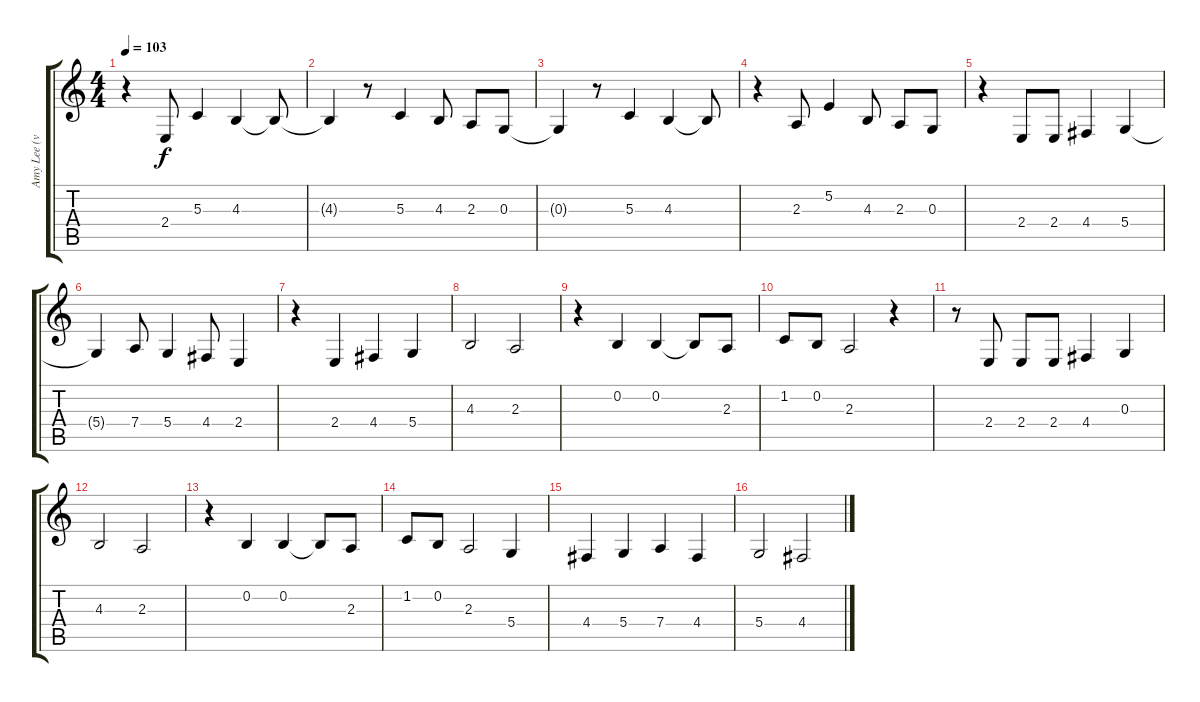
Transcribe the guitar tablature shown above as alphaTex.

\track ("Amy Lee (voz)" "Amy Lee (v") {instrument synthvoice}
\staff {score tabs}
\tuning (E4 B3 G3 D3 A2 E2) {hide}
\ts (4 4)
\tempo 103
\clef g2
\ks c
r.4{dy f} 2.4.8 5.3.4 4.3.4 4.3{t}.8 |
4.3{t}.4 r.8 5.3.4 4.3.8 2.3.8 0.3.8 |
0.3{t}.4 r.8 5.3.4 4.3.4 4.3{t}.8 |
r.4 2.3.8 5.2.4 4.3.8 2.3.8 0.3.8 |
r.4 2.4.8 2.4.8 4.4.4 5.4.4 |
5.4{t}.4 7.4.8 5.4.4 4.4.8 2.4.4 |
r.4 2.4.4 4.4.4 5.4.4 |
4.3.2 2.3.2 |
r.4 0.2.4 0.2.4 0.2{t}.8 2.3.8 |
1.2.8 0.2.8 2.3.2 r.4 |
r.8 2.4.8 2.4.8 2.4.8 4.4.4 0.3.4 |
4.3.2 2.3.2 |
r.4 0.2.4 0.2.4 0.2{t}.8 2.3.8 |
1.2.8 0.2.8 2.3.2 5.4.4 |
4.4.4 5.4.4 7.4.4 4.4.4 |
5.4.2 4.4.2
